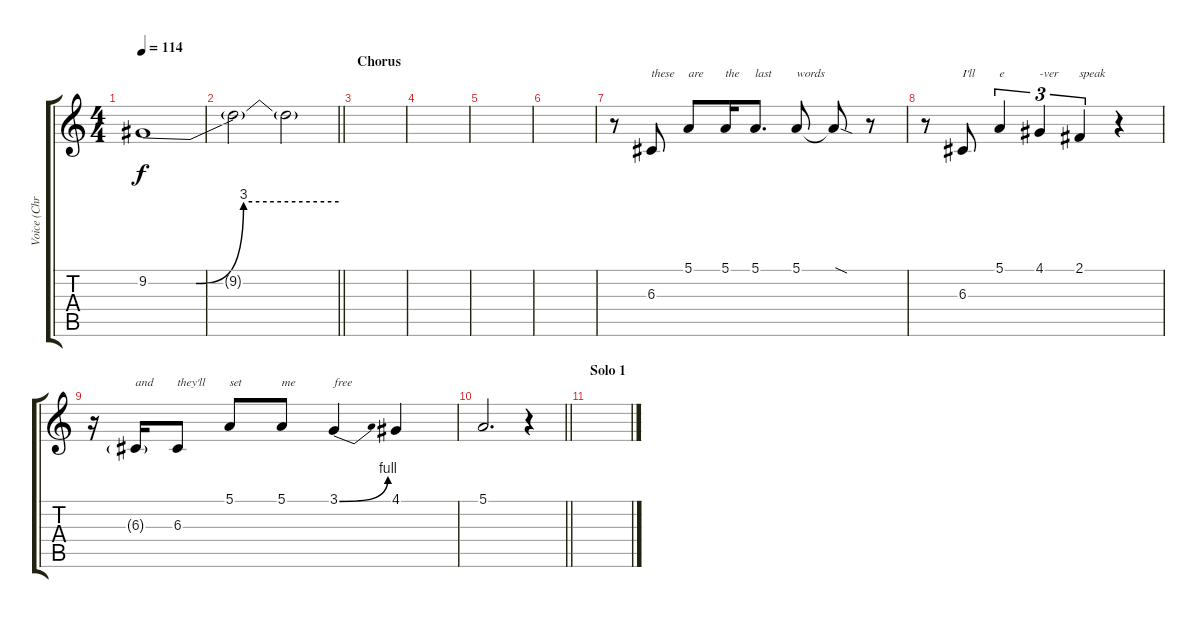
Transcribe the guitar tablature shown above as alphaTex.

\track ("Voice (Christina)" "Voice (Chr") {instrument bassoon}
\staff {score tabs}
\tuning (E4 B3 G3 D3 A2 E2) {hide}
\ts (4 4)
\tempo 114
\clef g2
\ks c
9.2{be (custom 0 0 15 0 30 12 60 12)}.1{dy f} |
\barLineRight lightlight
9.2{t}.2 9.2{t}.2 |
\section ("" "Chorus")
|
|
|
|
r.8 6.3.8{txt "these"} 5.1.8{txt "are"} 5.1.16{txt "the"} 5.1.8{d txt "last"} 5.1.8{txt "words"} 5.1{sod t}.8 r.8 |
r.8 6.3.8{txt "I'll"} 5.1.4{tu (3 2) txt "e"} 4.1.4{tu (3 2) txt "-ver"} 2.1.4{tu (3 2) txt "speak"} r.4 |
r.16 6.3{g}.16{txt "and"} 6.3.8{txt "they'll"} 5.1.8{txt "set"} 5.1.8{txt "me"} 3.1{be (bend 0 0 60 4)}.4{txt "free"} 4.1.4 |
\barLineRight lightlight
5.1.2{d} r.4 |
\section ("" "Solo 1")
